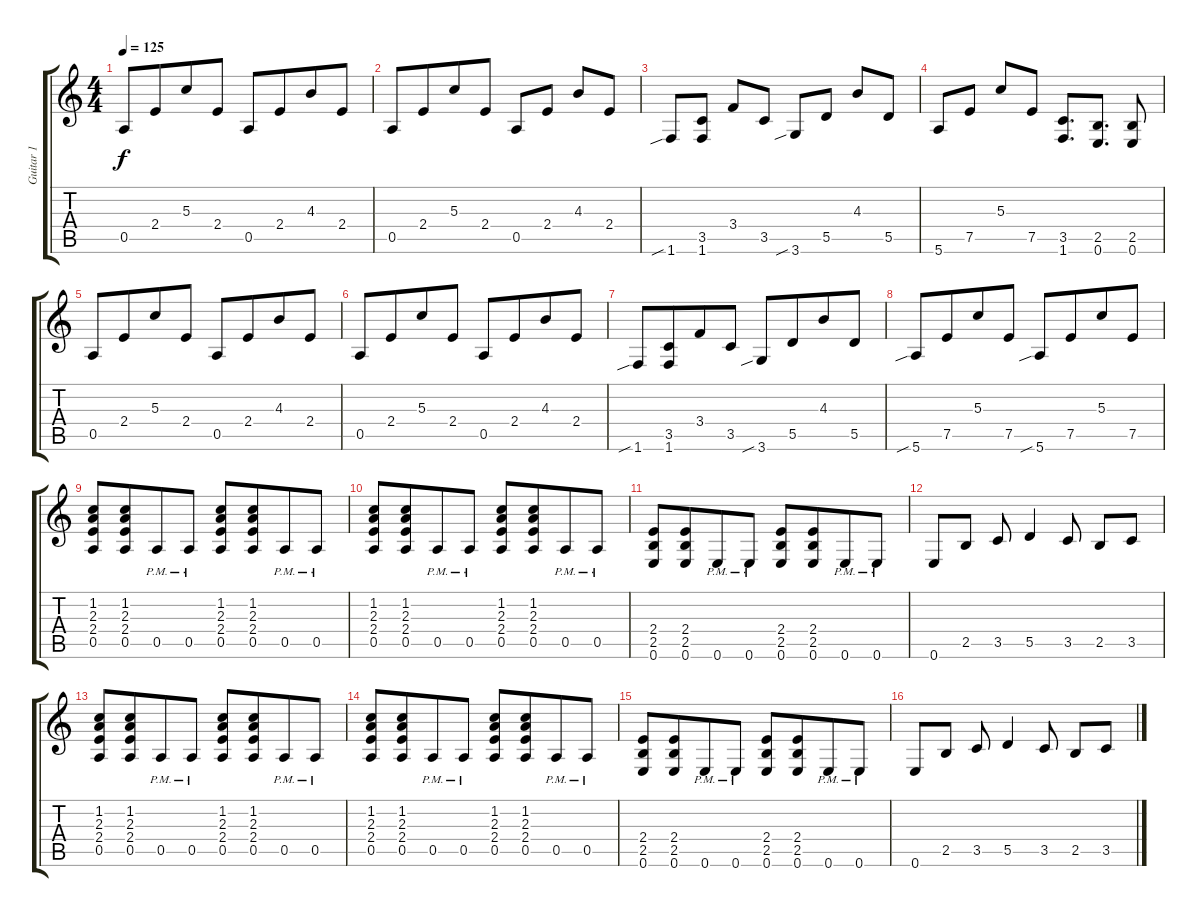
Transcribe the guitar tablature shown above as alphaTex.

\track ("Guitar 1" "Guitar 1") {instrument electricguitarjazz}
\staff {score tabs}
\tuning (E4 B3 G3 D3 A2 E2) {hide}
\ts (4 4)
\tempo 125
\clef g2
\ks c
0.5.8{dy f} 2.4.8{beam merge} 5.3.8 2.4.8 0.5.8 2.4.8{beam merge} 4.3.8 2.4.8 |
0.5.8 2.4.8{beam merge} 5.3.8 2.4.8 0.5.8 2.4.8 4.3.8 2.4.8 |
1.6{sib}.8 (3.5 1.6).8 3.4.8 3.5.8 3.6{sib}.8 5.5.8 4.3.8 5.5.8 |
5.6.8 7.5.8 5.3.8 7.5.8 (3.5 1.6).8{d} (2.5 0.6).8{d} (2.5 0.6).8 |
0.5.8 2.4.8{beam merge} 5.3.8 2.4.8 0.5.8 2.4.8{beam merge} 4.3.8 2.4.8 |
0.5.8 2.4.8{beam merge} 5.3.8 2.4.8 0.5.8 2.4.8{beam merge} 4.3.8 2.4.8 |
1.6{sib}.8 (3.5 1.6).8{beam merge} 3.4.8 3.5.8 3.6{sib}.8 5.5.8{beam merge} 4.3.8 5.5.8 |
5.6{sib}.8 7.5.8{beam merge} 5.3.8 7.5.8 5.6{sib}.8 7.5.8{beam merge} 5.3.8 7.5.8 |
(1.2 2.3 2.4 0.5).8 (1.2 2.3 2.4 0.5).8{beam merge} 0.5{pm}.8 0.5{pm}.8 (1.2 2.3 2.4 0.5).8 (1.2 2.3 2.4 0.5).8{beam merge} 0.5{pm}.8 0.5{pm}.8 |
(1.2 2.3 2.4 0.5).8 (1.2 2.3 2.4 0.5).8{beam merge} 0.5{pm}.8 0.5{pm}.8 (1.2 2.3 2.4 0.5).8 (1.2 2.3 2.4 0.5).8{beam merge} 0.5{pm}.8 0.5{pm}.8 |
(2.4 2.5 0.6).8 (2.4 2.5 0.6).8{beam merge} 0.6{pm}.8 0.6{pm}.8 (2.4 2.5 0.6).8 (2.4 2.5 0.6).8{beam merge} 0.6{pm}.8 0.6{pm}.8 |
0.6.8 2.5.8 3.5.8 5.5.4 3.5.8 2.5.8 3.5.8 |
(1.2 2.3 2.4 0.5).8 (1.2 2.3 2.4 0.5).8{beam merge} 0.5{pm}.8 0.5{pm}.8 (1.2 2.3 2.4 0.5).8 (1.2 2.3 2.4 0.5).8{beam merge} 0.5{pm}.8 0.5{pm}.8 |
(1.2 2.3 2.4 0.5).8 (1.2 2.3 2.4 0.5).8{beam merge} 0.5{pm}.8 0.5{pm}.8 (1.2 2.3 2.4 0.5).8 (1.2 2.3 2.4 0.5).8{beam merge} 0.5{pm}.8 0.5{pm}.8 |
(2.4 2.5 0.6).8 (2.4 2.5 0.6).8{beam merge} 0.6{pm}.8 0.6{pm}.8 (2.4 2.5 0.6).8 (2.4 2.5 0.6).8{beam merge} 0.6{pm}.8 0.6{pm}.8 |
0.6.8 2.5.8 3.5.8 5.5.4 3.5.8 2.5.8 3.5.8
